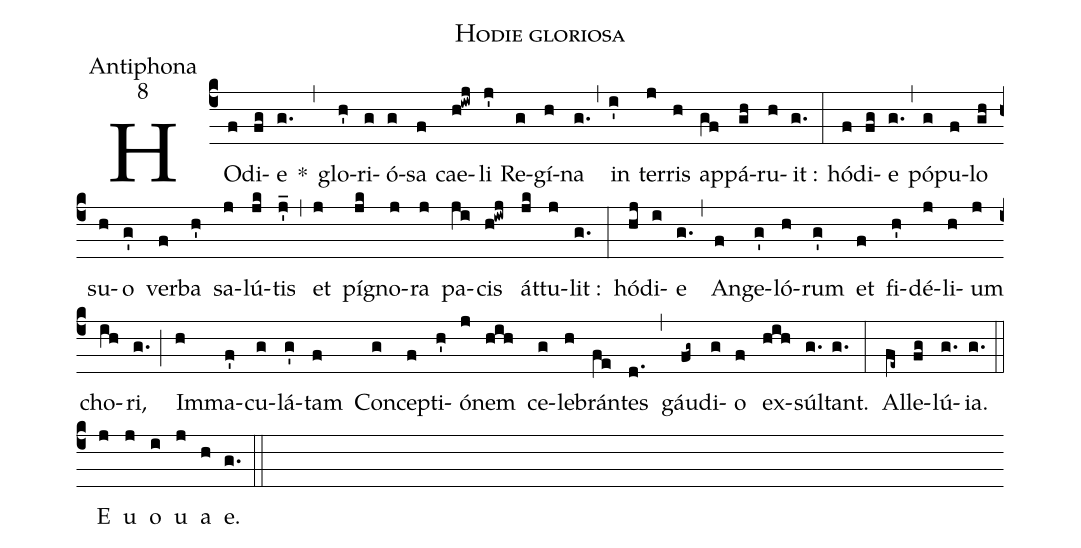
name:Hodie gloriosa;
office-part:Antiphona;
mode:8;
%%
(c4) HO(f)di(fg)e(g.) *(,) glo(h')ri(g)ó(g)sa(f) cae(h!iwj)li(j') Re(g)gí(h)na(g.) (,) in(i') ter(j)ris(h) ap(gf)pá(gh)ru(h)it :(g.) (:) hó(f)di(fg)e(g.) (,) pó(g)pu(f)lo(gh) su(h)o(g') ver(f)ba(h') sa(j)lú(jk)tis(j'_) (,) et(j) pí(jk)gno(j)ra(j) pa(ji)cis(h!iwj) át(jk)tu(j)lit :(g.) (:) hó(hj)di(i)e(g.) (,) An(f)ge(g')ló(h)rum(g') et(f) fi(h')dé(j)li(h)um(j) cho(ih)ri,(g.) (;) Im(h)ma(f')cu(g)lá(g')tam(f) Con(g)ce(f)pti(h')ó(j)nem(hih) ce(g)le(h)brán(fe)tes(d.) (,) gáu(fg~)di(g)o(f) ex(hih)súl(g.)tant.(g.) (:) Al(fe~)le(fg)lú(g.){ia}.(g.) (::) <eu>E(j) u(j) o(i) u(j) a(h) e.</eu>(g.) (::)
